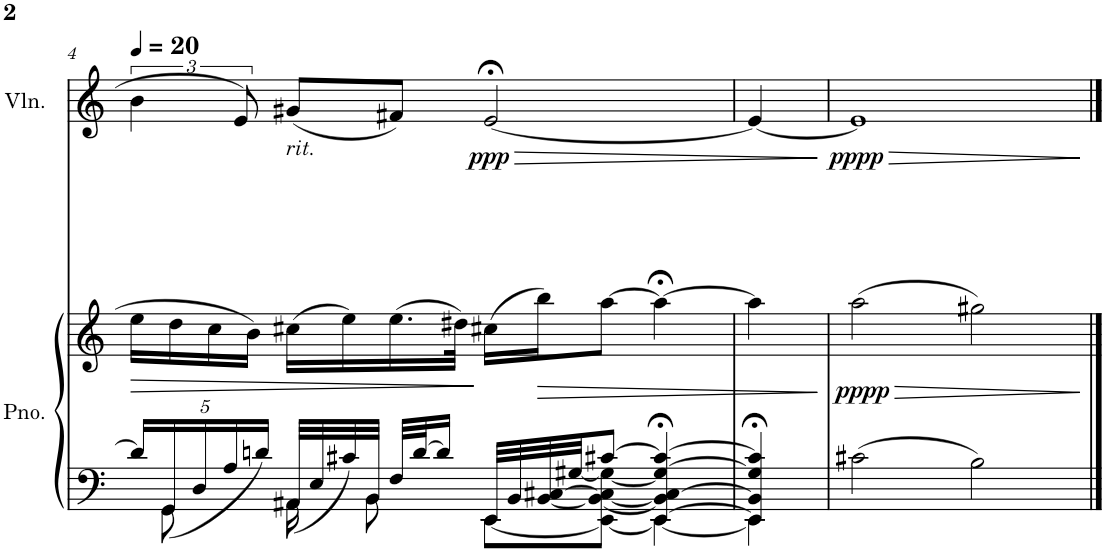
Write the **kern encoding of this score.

**kern	**kern	**dynam	**kern	**dynam
*part2	*part2	*part2	*part1	*part1
*staff3	*staff2	*staff2/3	*staff1	*staff1
*I"Piano	*	*	*I"Violin	*
*I'Pno.	*	*	*I'Vln.	*
!!LO:PB:g=z
*clefF4	*clefG2	*	*clefG2	*
*k[]	*k[]	*	*k[]	*
*M4/4	*M4/4	*	*M4/4	*
*MM20	*MM20	*	*MM20	*
=4	=4	=4	=4	=4
*^	*	*	*	*
*Xbrackettup	*Xtuplet	*	*	*	*
!	!	!	!LO:HP:b	!	!
20d-/LL]	20ryy	16ee\LL	>	6b\	.
20GG/	(10GG\	.	.	.	.
.	.	16dd\	.	.	.
20D/	.	.	.	.	.
.	.	16cc\	.	.	.
20A/	10ryy	.	.	.	.
.	.	.	.	12e/	.
.	.	16b\JJ	.	.	.
20dn/JJ	.	.	.	.	.
!	!	!	!	!LO:TX:b:i:t=rit.	!
32AA#X/LLL	16AA#\	(16cc#X\LL	.	(8g#X/L	.
32E/	.	.	.	.	.
32c#X/	32ryy	16ee\)	.	.	.
32BB/JJJ	8BB\	.	.	.	.
32F/LLL	.	(16.ee\	.	8f#X/J)	.
[32d/J	.	.	.	.	.
16d/JJ]	.	.	.	.	.
.	32ryy	32dd#X\JJk)	.	.	.
!	!	!	!	!	!LO:HP:b
!	!	!	!	!	!LO:DY:n=1:b
32EE/LLL	[8EE\L	(16cc#X\LL	]	[2e;</	> ppp
32BB/	.	.	.	.	.
!	!	!	!LO:HP:b	!	!
[32BB/ [32C#X/	.	16bb\J)	>	.	.
[32G#X/JJ	.	.	.	.	.
[8c#X/J	8EE\_ 8BB\_ 8C#\_ 8G#\_J	[8aa\J	.	.	.
[4EE/;< 4BB/_;< 4C#/];< 4G#/_;< 4c#/_;<	4EE\_	4aa;<\_	.	.	.
=5	=5	=5	=5	=5	=5
4EE/];< 4BB/];< 4G#/];< 4c#/];<	4EE\]	4aa\]	.	4e/_	.
*v	*v	*	*	*	*
.	.	]	.	]
=6	=6	=6	=6	=6
!	!	!LO:HP:b	!	!LO:HP:b
!	!	!LO:DY:n=1:b	!	!LO:DY:n=1:b
2c#X\	2aa\	> pppp	1e]	> pppp
2B\	2gg#X\)	.	.	.
.	.	]	.	]
==	==	==	==	==
*-	*-	*-	*-	*-
